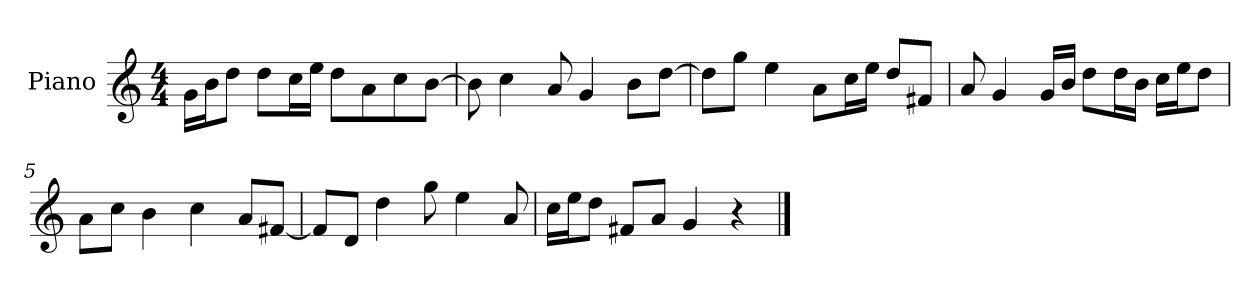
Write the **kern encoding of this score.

**kern
*part1
*staff1
*I"Piano
*I'P-no
*clefG2
*k[]
*M4/4
*MM90
=1
16g\LL
16b\J
8dd\J
8dd\L
16cc\L
16ee\JJ
8dd\L
8a\
8cc\
[8b\J
=2
8b\]
4cc\
8a/
4g/
8b\L
[8dd\J
=3
8dd\L]
8gg\J
4ee\
8a\L
16cc\L
16ee\JJ
8dd/L
8f#X/J
=4
8a/
4g/
16g/LL
16b/JJ
8dd\L
16dd\L
16b\JJ
16cc\LL
16ee\J
8dd\J
!!LO:LB:g=z
=5
8a\L
8cc\J
4b\
4cc\
8a/L
[8f#X/J
=6
8f#/L]
8d/J
4dd\
8gg\
4ee\
8a/
=7
16cc\LL
16ee\J
8dd\J
8f#X/L
8a/J
4g/
4r
==
*-
